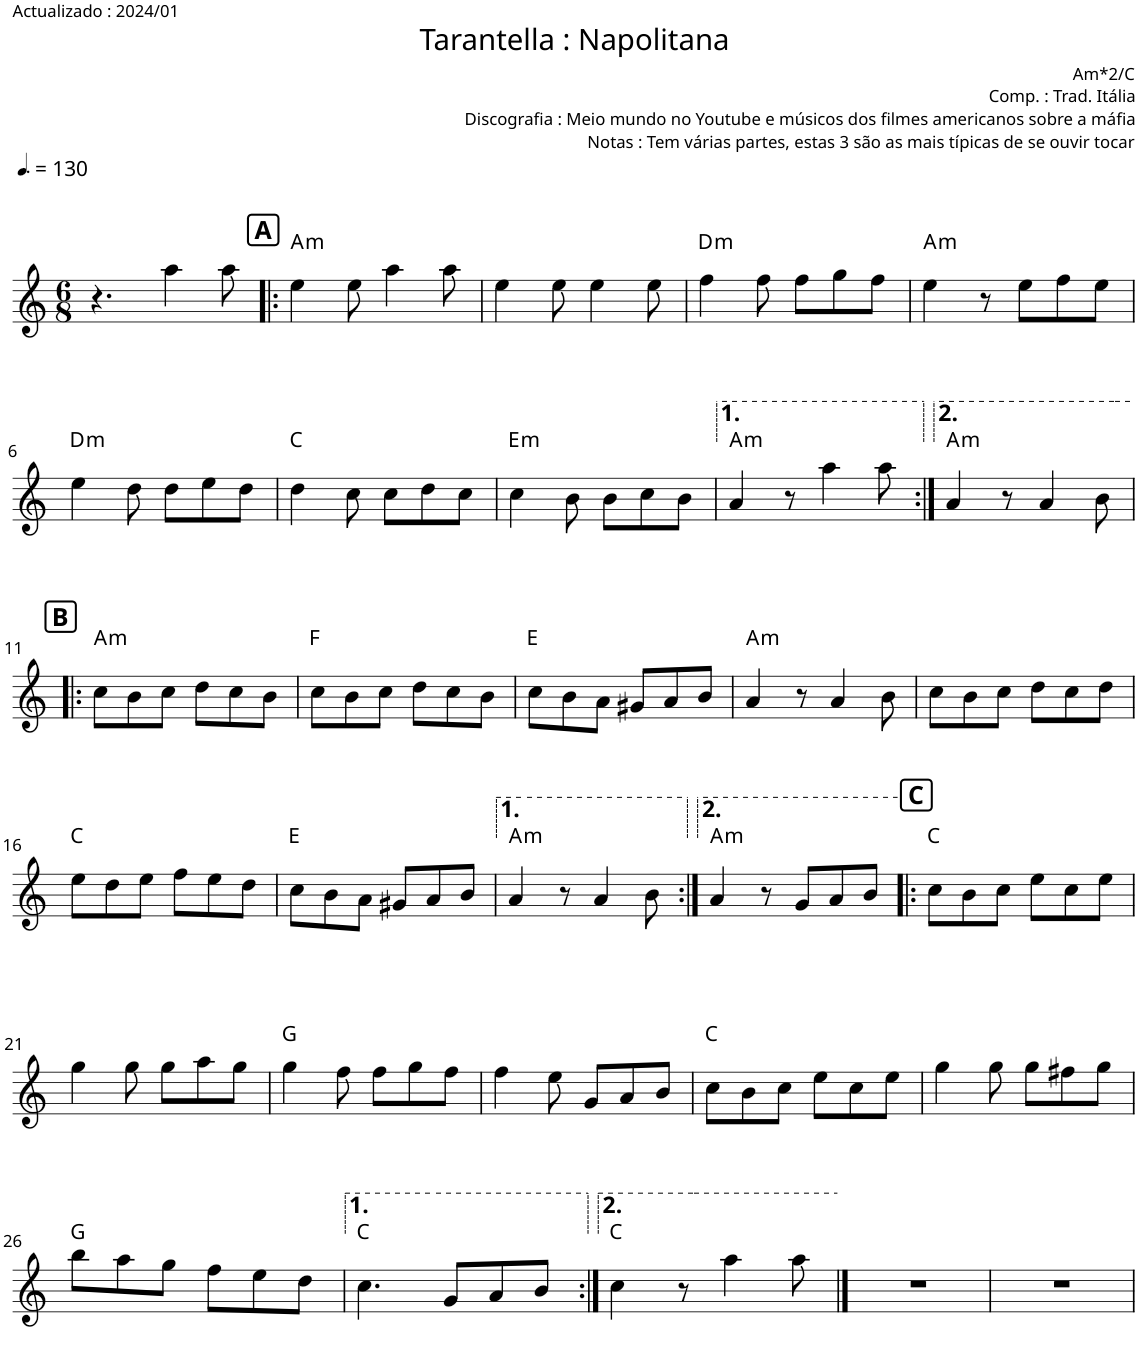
**kern	**harte
*part1	*part1
*staff1	*
*I"Piano	*
*I'Pno.	*
*clefG2	*
*k[]	*
*M6/8	*
*MM195	*
=1	=1
4.r	.
4aa\	.
8aa\	.
!!LO:REH:place=s1:a:B:cj:fs=12:t=A
=2!|:	=2!|:
!	!LO:H:kt=m
4ee\	A:min
8ee\	.
4aa\	.
8aa\	.
=3	=3
4ee\	.
8ee\	.
4ee\	.
8ee\	.
=4	=4
!	!LO:H:kt=m
4ff\	D:min
8ff\	.
8ff\L	.
8gg\	.
8ff\J	.
=5	=5
!	!LO:H:kt=m
4ee\	A:min
8r	.
8ee\L	.
8ff\	.
8ee\J	.
!!LO:LB:g=z
=6	=6
!	!LO:H:kt=m
4ee\	D:min
8dd\	.
8dd\L	.
8ee\	.
8dd\J	.
=7	=7
4dd\	C:maj
8cc\	.
8cc\L	.
8dd\	.
8cc\J	.
=8	=8
!	!LO:H:kt=m
4cc\	E:min
8b\	.
8b\L	.
8cc\	.
8b\J	.
=9	=9
!	!LO:H:kt=m
4a/	A:min
8r	.
4aa\	.
8aa\	.
=10:|!	=10:|!
!	!LO:H:kt=m
4a/	A:min
8r	.
4a/	.
8b\	.
!!LO:LB:g=z
!!LO:REH:place=s1:a:B:cj:fs=12:t=B
=11!|:	=11!|:
!	!LO:H:kt=m
8cc\L	A:min
8b\	.
8cc\J	.
8dd\L	.
8cc\	.
8b\J	.
=12	=12
8cc\L	F:maj
8b\	.
8cc\J	.
8dd\L	.
8cc\	.
8b\J	.
=13	=13
8cc\L	E:maj
8b\	.
8a\J	.
8g#X/L	.
8a/	.
8b/J	.
=14	=14
!	!LO:H:kt=m
4a/	A:min
8r	.
4a/	.
8b\	.
=15	=15
8cc\L	.
8b\	.
8cc\J	.
8dd\L	.
8cc\	.
8dd\J	.
!!LO:LB:g=z
=16	=16
8ee\L	C:maj
8dd\	.
8ee\J	.
8ff\L	.
8ee\	.
8dd\J	.
=17	=17
8cc\L	E:maj
8b\	.
8a\J	.
8g#X/L	.
8a/	.
8b/J	.
=18	=18
!	!LO:H:kt=m
4a/	A:min
8r	.
4a/	.
8b\	.
=19:|!	=19:|!
!	!LO:H:kt=m
4a/	A:min
8r	.
8g/L	.
8a/	.
8b/J	.
!!LO:REH:place=s1:a:B:cj:fs=12:t=C
=20!|:	=20!|:
8cc\L	C:maj
8b\	.
8cc\J	.
8ee\L	.
8cc\	.
8ee\J	.
!!LO:LB:g=z
=21	=21
4gg\	.
8gg\	.
8gg\L	.
8aa\	.
8gg\J	.
=22	=22
4gg\	G:maj
8ff\	.
8ff\L	.
8gg\	.
8ff\J	.
=23	=23
4ff\	.
8ee\	.
8g/L	.
8a/	.
8b/J	.
=24	=24
8cc\L	C:maj
8b\	.
8cc\J	.
8ee\L	.
8cc\	.
8ee\J	.
=25	=25
4gg\	.
8gg\	.
8gg\L	.
8ff#X\	.
8gg\J	.
!!LO:LB:g=z
=26	=26
8bb\L	G:maj
8aa\	.
8gg\J	.
8ff\L	.
8ee\	.
8dd\J	.
=27	=27
4.cc\	C:maj
8g/L	.
8a/	.
8b/J	.
=28:|!	=28:|!
4cc\	C:maj
8r	.
4aa\	.
8aa\	.
==29	==29
2.r	.
=30	=30
2.r	.
=	=
*-	*-
